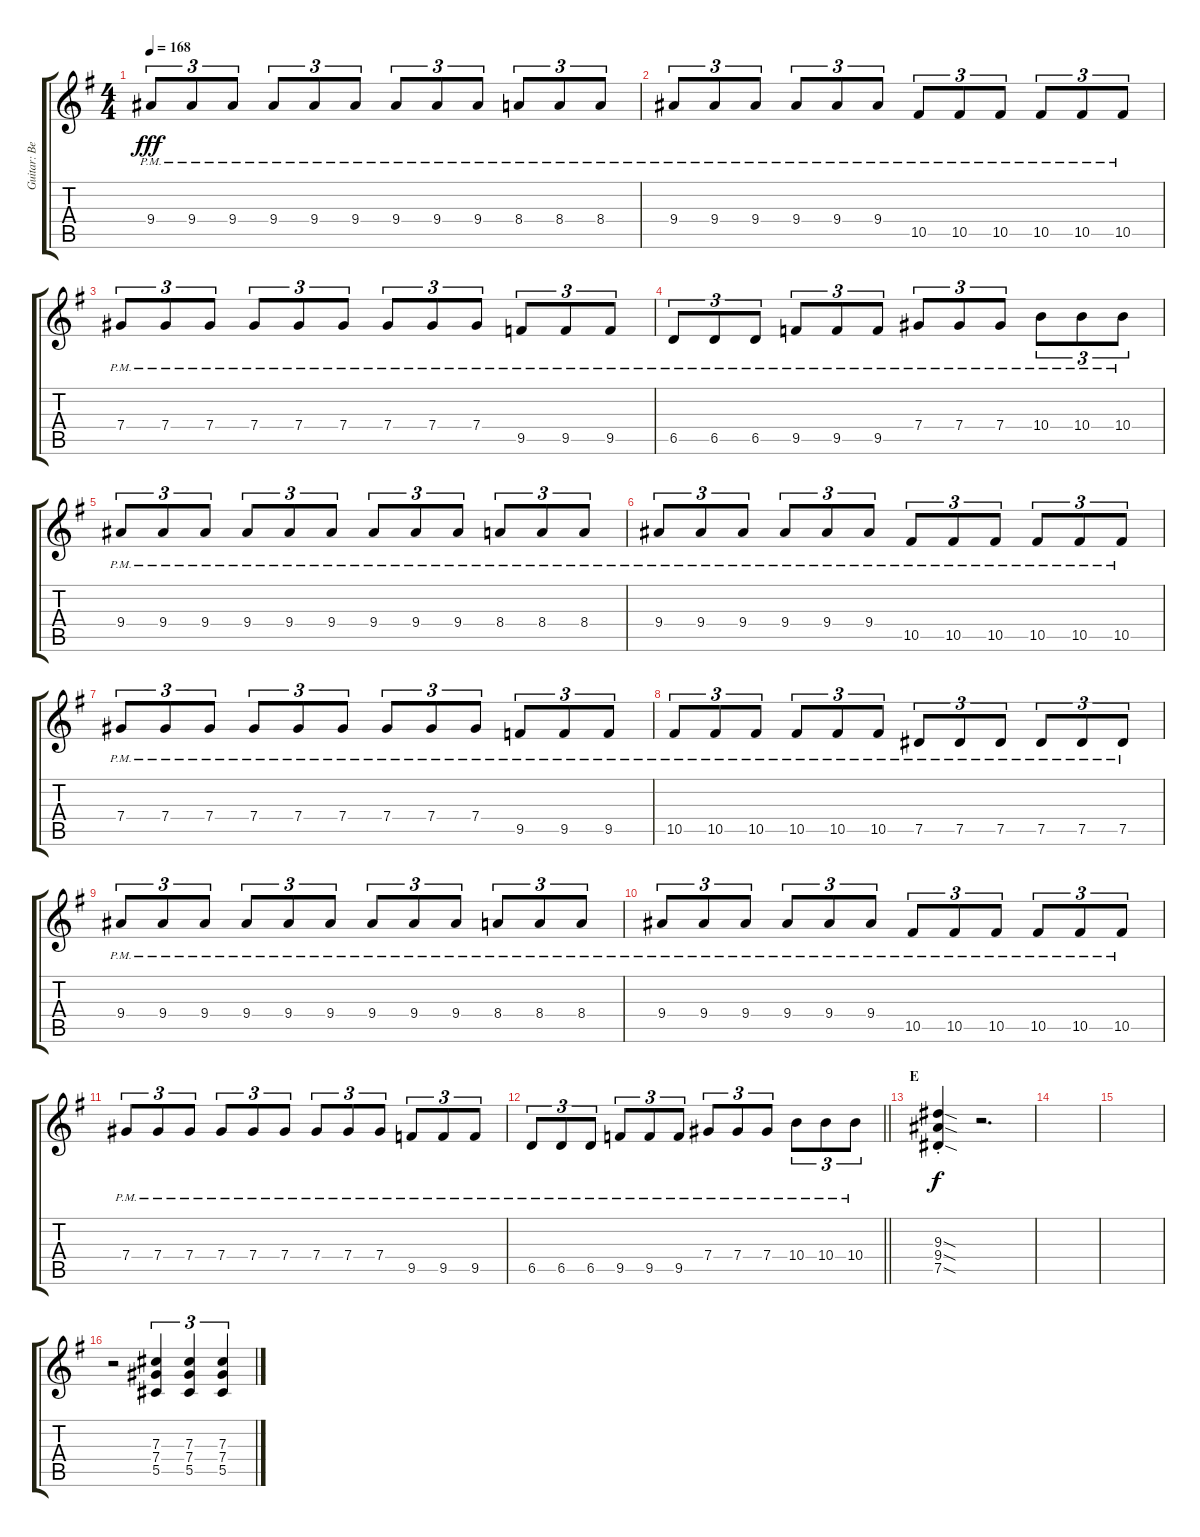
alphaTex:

\track ("Guitar: Ben" "Guitar: Be") {instrument distortionguitar}
\staff {score tabs}
\tuning (Eb4 Bb3 Gb3 Db3 Ab2 Eb2) {hide}
\ts (4 4)
\tempo 168
\clef g2
\ks g
9.4{pm}.8{tu (3 2) dy fff} 9.4{pm}.8{tu (3 2)} 9.4{pm}.8{tu (3 2)} 9.4{pm}.8{tu (3 2)} 9.4{pm}.8{tu (3 2)} 9.4{pm}.8{tu (3 2)} 9.4{pm}.8{tu (3 2)} 9.4{pm}.8{tu (3 2)} 9.4{pm}.8{tu (3 2)} 8.4{pm}.8{tu (3 2)} 8.4{pm}.8{tu (3 2)} 8.4{pm}.8{tu (3 2)} |
9.4{pm}.8{tu (3 2)} 9.4{pm}.8{tu (3 2)} 9.4{pm}.8{tu (3 2)} 9.4{pm}.8{tu (3 2)} 9.4{pm}.8{tu (3 2)} 9.4{pm}.8{tu (3 2)} 10.5{pm}.8{tu (3 2)} 10.5{pm}.8{tu (3 2)} 10.5{pm}.8{tu (3 2)} 10.5{pm}.8{tu (3 2)} 10.5{pm}.8{tu (3 2)} 10.5{pm}.8{tu (3 2)} |
7.4{pm}.8{tu (3 2)} 7.4{pm}.8{tu (3 2)} 7.4{pm}.8{tu (3 2)} 7.4{pm}.8{tu (3 2)} 7.4{pm}.8{tu (3 2)} 7.4{pm}.8{tu (3 2)} 7.4{pm}.8{tu (3 2)} 7.4{pm}.8{tu (3 2)} 7.4{pm}.8{tu (3 2)} 9.5{pm}.8{tu (3 2)} 9.5{pm}.8{tu (3 2)} 9.5{pm}.8{tu (3 2)} |
6.5{pm}.8{tu (3 2)} 6.5{pm}.8{tu (3 2)} 6.5{pm}.8{tu (3 2)} 9.5{pm}.8{tu (3 2)} 9.5{pm}.8{tu (3 2)} 9.5{pm}.8{tu (3 2)} 7.4{pm}.8{tu (3 2)} 7.4{pm}.8{tu (3 2)} 7.4{pm}.8{tu (3 2)} 10.4{pm}.8{tu (3 2)} 10.4{pm}.8{tu (3 2)} 10.4{pm}.8{tu (3 2)} |
9.4{pm}.8{tu (3 2)} 9.4{pm}.8{tu (3 2)} 9.4{pm}.8{tu (3 2)} 9.4{pm}.8{tu (3 2)} 9.4{pm}.8{tu (3 2)} 9.4{pm}.8{tu (3 2)} 9.4{pm}.8{tu (3 2)} 9.4{pm}.8{tu (3 2)} 9.4{pm}.8{tu (3 2)} 8.4{pm}.8{tu (3 2)} 8.4{pm}.8{tu (3 2)} 8.4{pm}.8{tu (3 2)} |
9.4{pm}.8{tu (3 2)} 9.4{pm}.8{tu (3 2)} 9.4{pm}.8{tu (3 2)} 9.4{pm}.8{tu (3 2)} 9.4{pm}.8{tu (3 2)} 9.4{pm}.8{tu (3 2)} 10.5{pm}.8{tu (3 2)} 10.5{pm}.8{tu (3 2)} 10.5{pm}.8{tu (3 2)} 10.5{pm}.8{tu (3 2)} 10.5{pm}.8{tu (3 2)} 10.5{pm}.8{tu (3 2)} |
7.4{pm}.8{tu (3 2)} 7.4{pm}.8{tu (3 2)} 7.4{pm}.8{tu (3 2)} 7.4{pm}.8{tu (3 2)} 7.4{pm}.8{tu (3 2)} 7.4{pm}.8{tu (3 2)} 7.4{pm}.8{tu (3 2)} 7.4{pm}.8{tu (3 2)} 7.4{pm}.8{tu (3 2)} 9.5{pm}.8{tu (3 2)} 9.5{pm}.8{tu (3 2)} 9.5{pm}.8{tu (3 2)} |
10.5{pm}.8{tu (3 2)} 10.5{pm}.8{tu (3 2)} 10.5{pm}.8{tu (3 2)} 10.5{pm}.8{tu (3 2)} 10.5{pm}.8{tu (3 2)} 10.5{pm}.8{tu (3 2)} 7.5{pm}.8{tu (3 2)} 7.5{pm}.8{tu (3 2)} 7.5{pm}.8{tu (3 2)} 7.5{pm}.8{tu (3 2)} 7.5{pm}.8{tu (3 2)} 7.5{pm}.8{tu (3 2)} |
9.4{pm}.8{tu (3 2)} 9.4{pm}.8{tu (3 2)} 9.4{pm}.8{tu (3 2)} 9.4{pm}.8{tu (3 2)} 9.4{pm}.8{tu (3 2)} 9.4{pm}.8{tu (3 2)} 9.4{pm}.8{tu (3 2)} 9.4{pm}.8{tu (3 2)} 9.4{pm}.8{tu (3 2)} 8.4{pm}.8{tu (3 2)} 8.4{pm}.8{tu (3 2)} 8.4{pm}.8{tu (3 2)} |
9.4{pm}.8{tu (3 2)} 9.4{pm}.8{tu (3 2)} 9.4{pm}.8{tu (3 2)} 9.4{pm}.8{tu (3 2)} 9.4{pm}.8{tu (3 2)} 9.4{pm}.8{tu (3 2)} 10.5{pm}.8{tu (3 2)} 10.5{pm}.8{tu (3 2)} 10.5{pm}.8{tu (3 2)} 10.5{pm}.8{tu (3 2)} 10.5{pm}.8{tu (3 2)} 10.5{pm}.8{tu (3 2)} |
7.4{pm}.8{tu (3 2)} 7.4{pm}.8{tu (3 2)} 7.4{pm}.8{tu (3 2)} 7.4{pm}.8{tu (3 2)} 7.4{pm}.8{tu (3 2)} 7.4{pm}.8{tu (3 2)} 7.4{pm}.8{tu (3 2)} 7.4{pm}.8{tu (3 2)} 7.4{pm}.8{tu (3 2)} 9.5{pm}.8{tu (3 2)} 9.5{pm}.8{tu (3 2)} 9.5{pm}.8{tu (3 2)} |
\barLineRight lightlight
6.5{pm}.8{tu (3 2)} 6.5{pm}.8{tu (3 2)} 6.5{pm}.8{tu (3 2)} 9.5{pm}.8{tu (3 2)} 9.5{pm}.8{tu (3 2)} 9.5{pm}.8{tu (3 2)} 7.4{pm}.8{tu (3 2)} 7.4{pm}.8{tu (3 2)} 7.4{pm}.8{tu (3 2)} 10.4{pm}.8{tu (3 2)} 10.4{pm}.8{tu (3 2)} 10.4{pm}.8{tu (3 2)} |
\section ("" "E")
(9.3{sod st} 9.4{sod st} 7.5{sod st}).4{dy f} r.2{d} |
|
|
r.2 (7.3 7.4 5.5).4{tu (3 2)} (7.3 7.4 5.5).4{tu (3 2)} (7.3 7.4 5.5).4{tu (3 2)}
